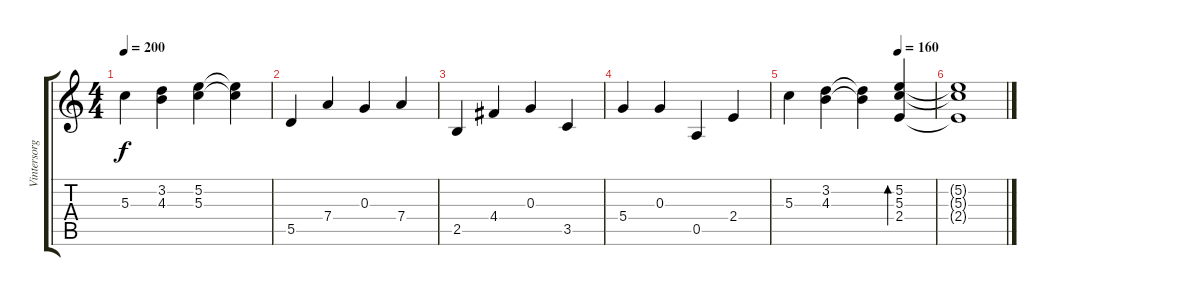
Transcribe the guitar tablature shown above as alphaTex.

\track ("Vintersorg-Guitar (Clean)" "Vintersorg") {instrument acousticguitarsteel}
\staff {score tabs}
\tuning (E4 B3 G3 D3 A2 E2) {hide}
\ts (4 4)
\tempo 200
\clef g2
\ks c
5.3.4{dy f} (3.2 4.3).4 (5.2 5.3).4 (5.2{t} 5.3{t}).4 |
5.5.4 7.4.4 0.3.4 7.4.4 |
2.5.4 4.4.4 0.3.4 3.5.4 |
5.4.4 0.3.4 0.5.4 2.4.4 |
\tempo (160 0.75)
5.3.4 (3.2 4.3).4 (3.2{t} 4.3{t}).4 (5.2 5.3 2.4).4{bd 480} |
(5.2{t} 5.3{t} 2.4{t}).1{volume 2}
